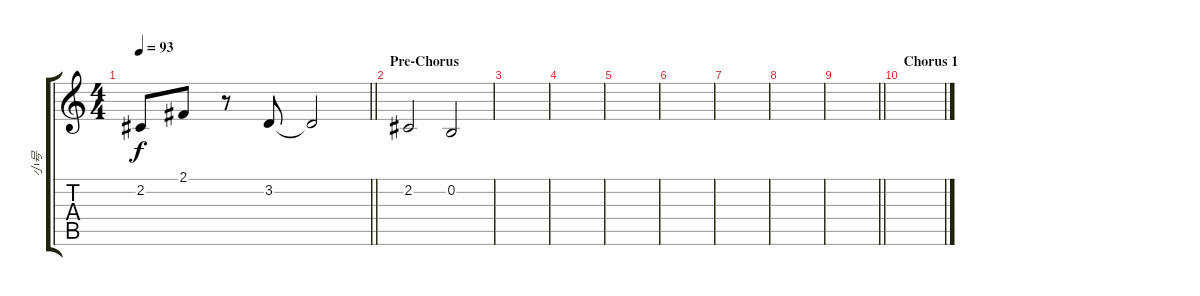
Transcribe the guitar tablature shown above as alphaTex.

\track ("小号" "小号") {instrument trumpet}
\staff {score tabs}
\tuning (E4 B3 G3 D3 A2 E2) {hide}
\ts (4 4)
\tempo 93
\clef g2
\barLineRight lightlight
\ks c
2.2.8{dy f} 2.1.8 r.8 3.2.8 3.2{t}.2 |
\section ("" "Pre-Chorus")
2.2.2 0.2.2 |
|
|
|
|
|
|
\barLineRight lightlight
|
\section ("" "Chorus 1")
